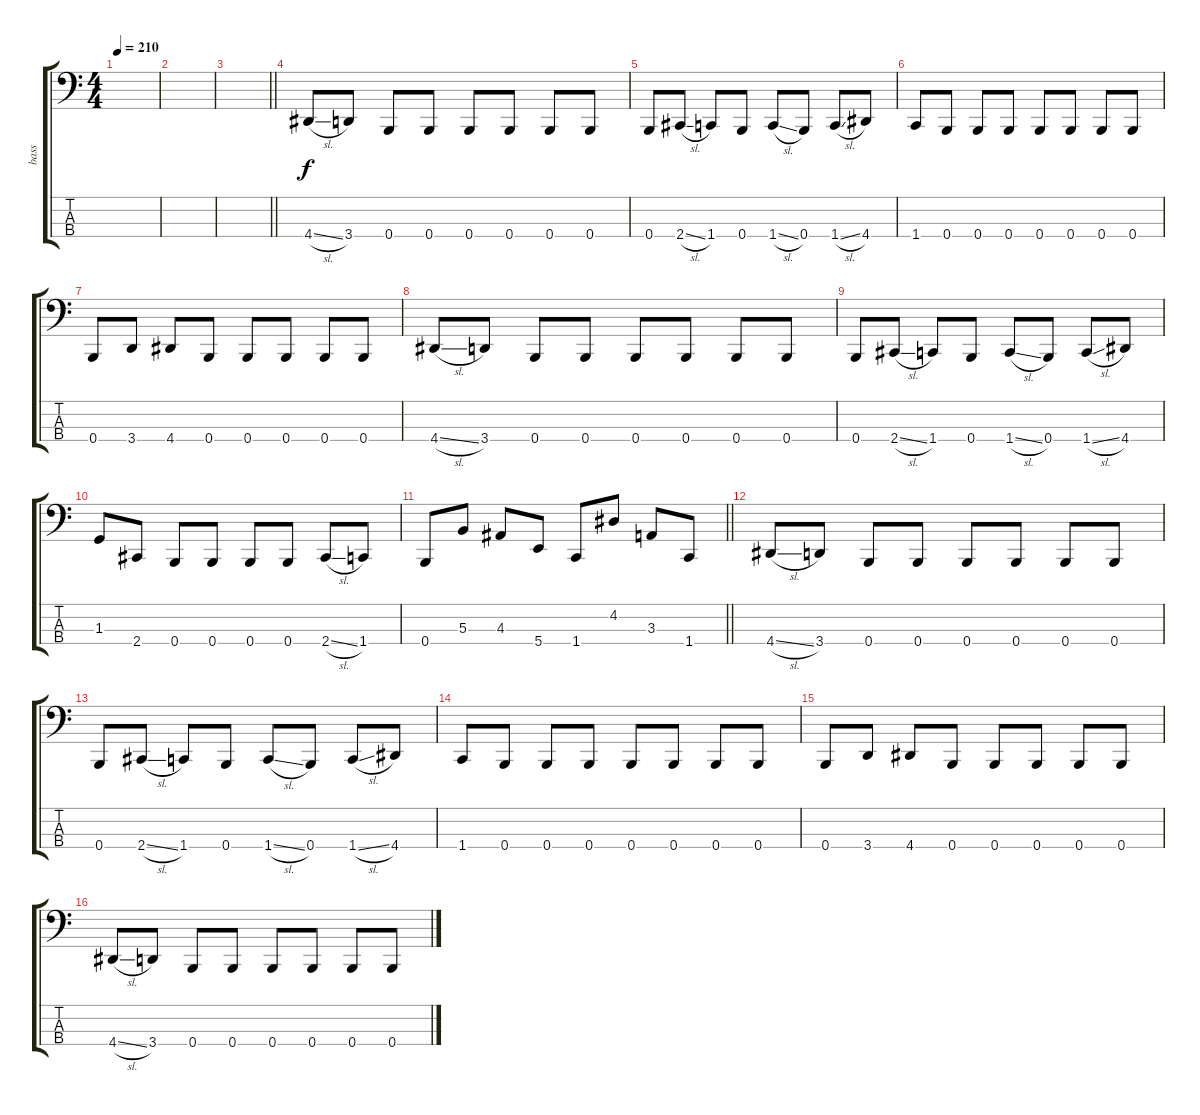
\track ("bass" "bass") {instrument electricbasspick}
\staff {score tabs}
\tuning (E2 B1 Gb1 B0) {hide}
\ts (4 4)
\tempo 210
\clef f4
\ks c
|
|
\barLineRight lightlight
|
\section ("" "")
4.4{sl}.8 3.4.8 0.4.8 0.4.8 0.4.8 0.4.8 0.4.8 0.4.8 |
0.4.8 2.4{sl}.8 1.4.8 0.4.8 1.4{sl}.8 0.4.8 1.4{sl}.8 4.4.8 |
1.4.8 0.4.8 0.4.8 0.4.8 0.4.8 0.4.8 0.4.8 0.4.8 |
0.4.8 3.4.8 4.4.8 0.4.8 0.4.8 0.4.8 0.4.8 0.4.8 |
4.4{sl}.8 3.4.8 0.4.8 0.4.8 0.4.8 0.4.8 0.4.8 0.4.8 |
0.4.8 2.4{sl}.8 1.4.8 0.4.8 1.4{sl}.8 0.4.8 1.4{sl}.8 4.4.8 |
1.3.8 2.4.8 0.4.8 0.4.8 0.4.8 0.4.8 2.4{sl}.8 1.4.8 |
\barLineRight lightlight
0.4.8 5.3.8 4.3.8 5.4.8 1.4.8 4.2.8 3.3.8 1.4.8 |
4.4{sl}.8 3.4.8 0.4.8 0.4.8 0.4.8 0.4.8 0.4.8 0.4.8 |
0.4.8 2.4{sl}.8 1.4.8 0.4.8 1.4{sl}.8 0.4.8 1.4{sl}.8 4.4.8 |
1.4.8 0.4.8 0.4.8 0.4.8 0.4.8 0.4.8 0.4.8 0.4.8 |
0.4.8 3.4.8 4.4.8 0.4.8 0.4.8 0.4.8 0.4.8 0.4.8 |
4.4{sl}.8 3.4.8 0.4.8 0.4.8 0.4.8 0.4.8 0.4.8 0.4.8
